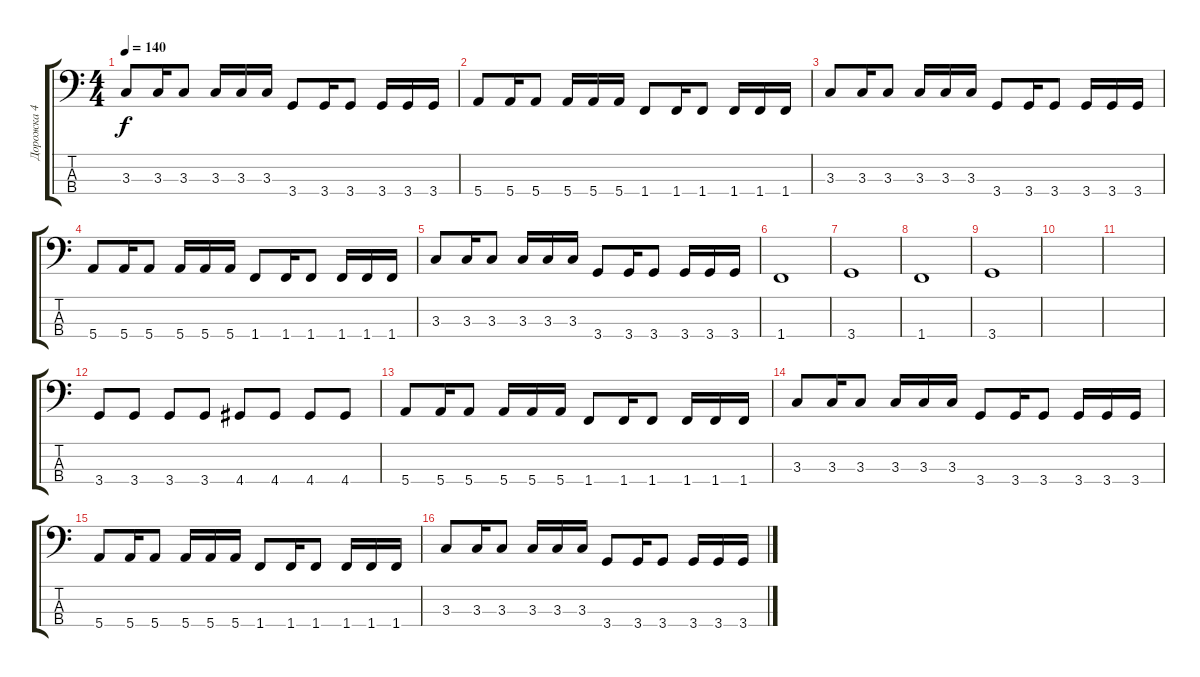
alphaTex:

\track ("Дорожка 4" "Дорожка 4") {instrument electricbassfinger}
\staff {score tabs}
\tuning (G2 D2 A1 E1) {hide}
\ts (4 4)
\tempo 140
\clef f4
\ks c
3.3.8{dy f} 3.3.16 3.3.8 3.3.16 3.3.16 3.3.16 3.4.8 3.4.16 3.4.8 3.4.16 3.4.16 3.4.16 |
5.4.8 5.4.16 5.4.8 5.4.16 5.4.16 5.4.16 1.4.8 1.4.16 1.4.8 1.4.16 1.4.16 1.4.16 |
3.3.8 3.3.16 3.3.8 3.3.16 3.3.16 3.3.16 3.4.8 3.4.16 3.4.8 3.4.16 3.4.16 3.4.16 |
5.4.8 5.4.16 5.4.8 5.4.16 5.4.16 5.4.16 1.4.8 1.4.16 1.4.8 1.4.16 1.4.16 1.4.16 |
3.3.8 3.3.16 3.3.8 3.3.16 3.3.16 3.3.16 3.4.8 3.4.16 3.4.8 3.4.16 3.4.16 3.4.16 |
1.4.1 |
3.4.1 |
1.4.1 |
3.4.1 |
|
|
3.4.8 3.4.8 3.4.8 3.4.8 4.4.8 4.4.8 4.4.8 4.4.8 |
5.4.8 5.4.16 5.4.8 5.4.16 5.4.16 5.4.16 1.4.8 1.4.16 1.4.8 1.4.16 1.4.16 1.4.16 |
3.3.8 3.3.16 3.3.8 3.3.16 3.3.16 3.3.16 3.4.8 3.4.16 3.4.8 3.4.16 3.4.16 3.4.16 |
5.4.8 5.4.16 5.4.8 5.4.16 5.4.16 5.4.16 1.4.8 1.4.16 1.4.8 1.4.16 1.4.16 1.4.16 |
3.3.8 3.3.16 3.3.8 3.3.16 3.3.16 3.3.16 3.4.8 3.4.16 3.4.8 3.4.16 3.4.16 3.4.16
